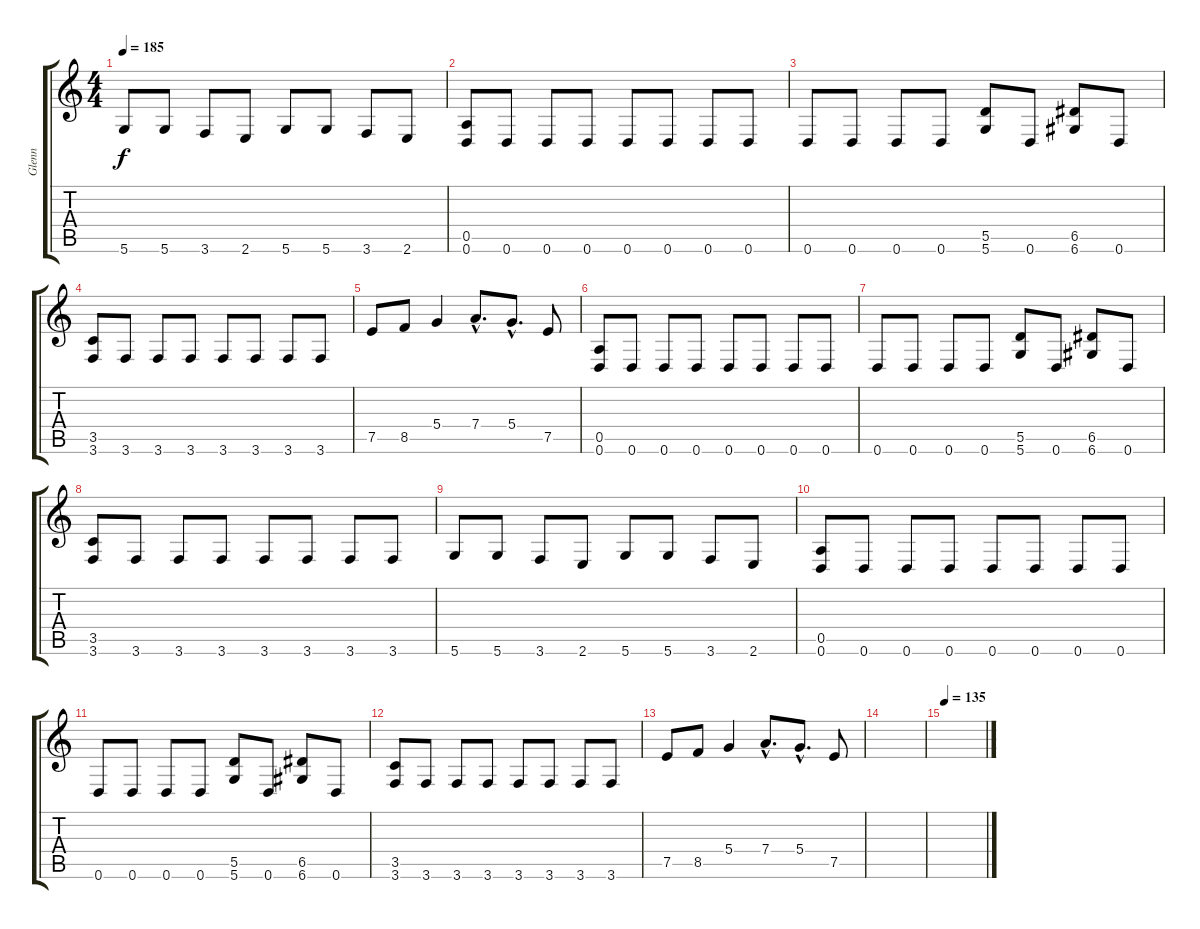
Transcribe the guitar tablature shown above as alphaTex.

\track ("Glenn" "Glenn") {instrument distortionguitar}
\staff {score tabs}
\tuning (E4 B3 G3 D3 A2 D2) {hide}
\ts (4 4)
\tempo 185
\clef g2
\ks c
5.6.8{dy f} 5.6.8 3.6.8 2.6.8 5.6.8 5.6.8 3.6.8 2.6.8 |
(0.5 0.6).8 0.6.8 0.6.8 0.6.8 0.6.8 0.6.8 0.6.8 0.6.8 |
0.6.8 0.6.8 0.6.8 0.6.8 (5.5 5.6).8 0.6.8 (6.5 6.6).8 0.6.8 |
(3.5 3.6).8 3.6.8 3.6.8 3.6.8 3.6.8 3.6.8 3.6.8 3.6.8 |
7.5.8 8.5.8 5.4.4 7.4{hac}.8{d} 5.4{hac}.8{d} 7.5.8 |
(0.5 0.6).8 0.6.8 0.6.8 0.6.8 0.6.8 0.6.8 0.6.8 0.6.8 |
0.6.8 0.6.8 0.6.8 0.6.8 (5.5 5.6).8 0.6.8 (6.5 6.6).8 0.6.8 |
(3.5 3.6).8 3.6.8 3.6.8 3.6.8 3.6.8 3.6.8 3.6.8 3.6.8 |
5.6.8 5.6.8 3.6.8 2.6.8 5.6.8 5.6.8 3.6.8 2.6.8 |
(0.5 0.6).8 0.6.8 0.6.8 0.6.8 0.6.8 0.6.8 0.6.8 0.6.8 |
0.6.8 0.6.8 0.6.8 0.6.8 (5.5 5.6).8 0.6.8 (6.5 6.6).8 0.6.8 |
(3.5 3.6).8 3.6.8 3.6.8 3.6.8 3.6.8 3.6.8 3.6.8 3.6.8 |
7.5.8 8.5.8 5.4.4 7.4{hac}.8{d} 5.4{hac}.8{d} 7.5.8 |
|
\tempo 135
